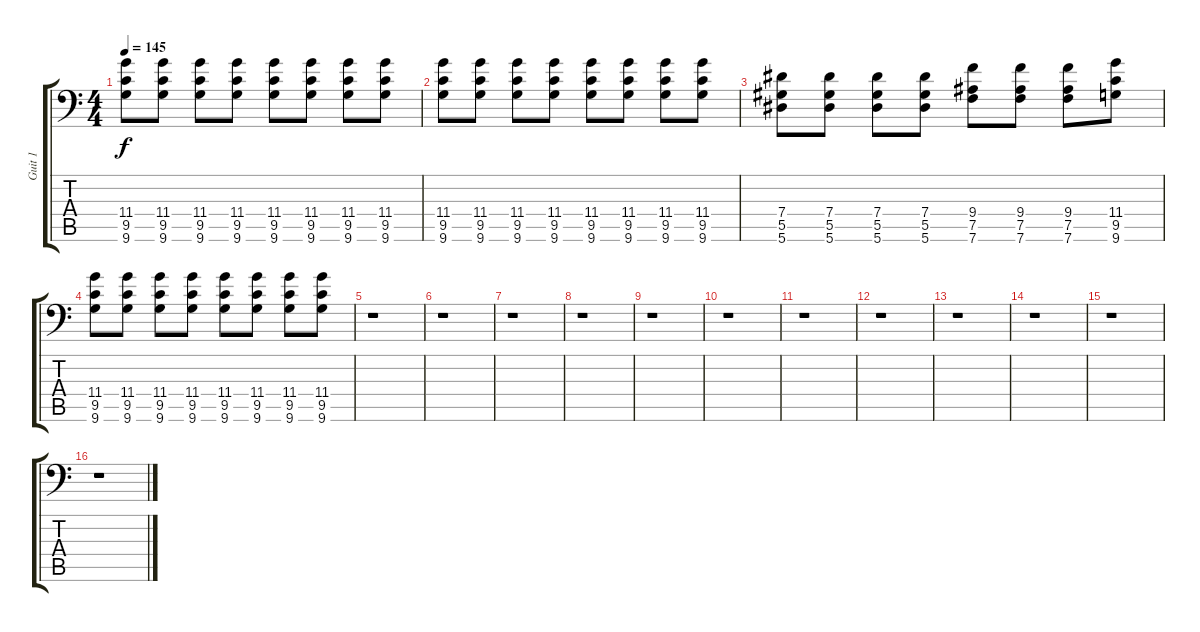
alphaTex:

\track ("Guit 1" "Guit 1") {instrument distortionguitar}
\staff {score tabs}
\tuning (Bb3 F3 Db3 Ab2 Eb2 Bb1) {hide}
\ts (4 4)
\tempo 145
\clef f4
\ks c
(11.4 9.5 9.6).8{dy f} (11.4 9.5 9.6).8 (11.4 9.5 9.6).8 (11.4 9.5 9.6).8 (11.4 9.5 9.6).8 (11.4 9.5 9.6).8 (11.4 9.5 9.6).8 (11.4 9.5 9.6).8 |
(11.4 9.5 9.6).8 (11.4 9.5 9.6).8 (11.4 9.5 9.6).8 (11.4 9.5 9.6).8 (11.4 9.5 9.6).8 (11.4 9.5 9.6).8 (11.4 9.5 9.6).8 (11.4 9.5 9.6).8 |
(7.4 5.5 5.6).8 (7.4 5.5 5.6).8 (7.4 5.5 5.6).8 (7.4 5.5 5.6).8 (9.4 7.5 7.6).8 (9.4 7.5 7.6).8 (9.4 7.5 7.6).8 (11.4 9.5 9.6).8 |
(11.4 9.5 9.6).8 (11.4 9.5 9.6).8 (11.4 9.5 9.6).8 (11.4 9.5 9.6).8 (11.4 9.5 9.6).8 (11.4 9.5 9.6).8 (11.4 9.5 9.6).8 (11.4 9.5 9.6).8 |
r.1 |
r.1 |
r.1 |
r.1 |
r.1 |
r.1 |
r.1 |
r.1 |
r.1 |
r.1 |
r.1 |
r.1
